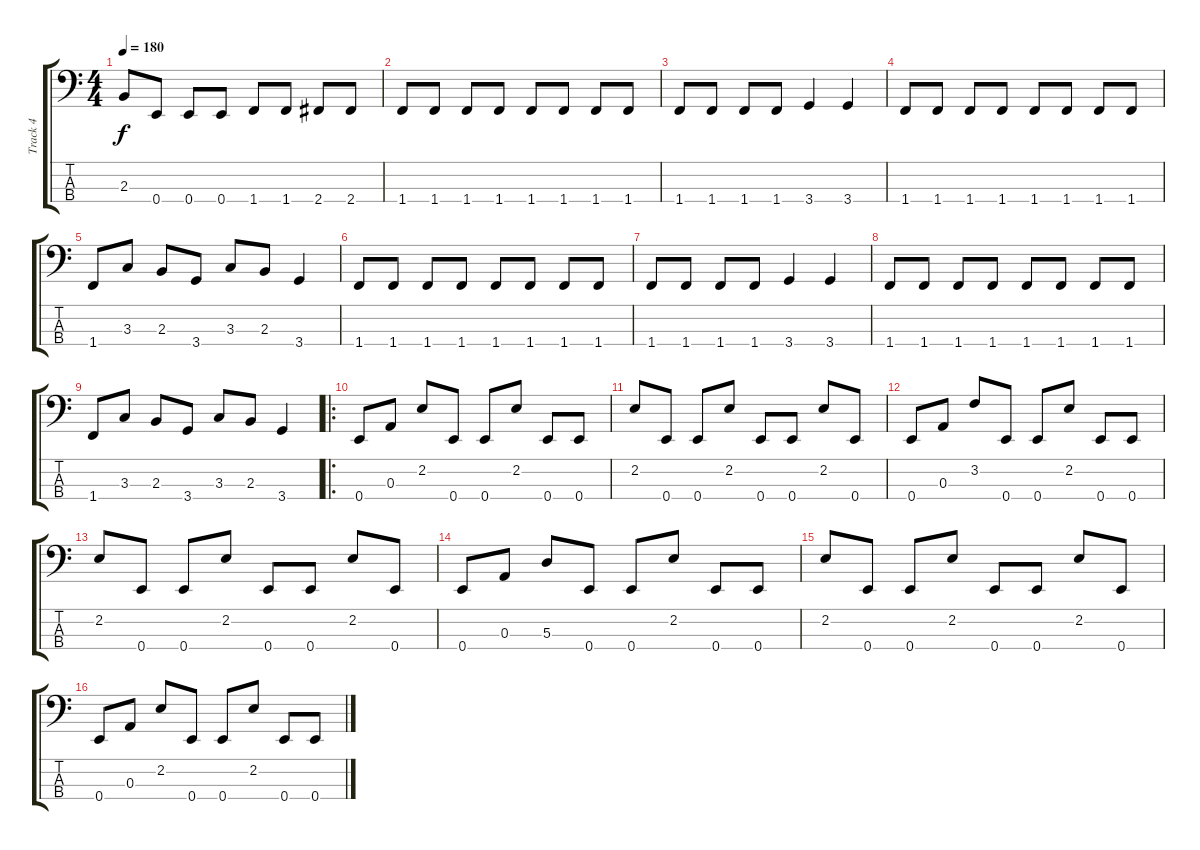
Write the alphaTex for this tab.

\track ("Track 4" "Track 4") {instrument electricbassfinger}
\staff {score tabs}
\tuning (G2 D2 A1 E1) {hide}
\ts (4 4)
\tempo 180
\clef f4
\ks c
2.3.8{dy f} 0.4.8 0.4.8 0.4.8 1.4.8 1.4.8 2.4.8 2.4.8 |
1.4.8 1.4.8 1.4.8 1.4.8 1.4.8 1.4.8 1.4.8 1.4.8 |
1.4.8 1.4.8 1.4.8 1.4.8 3.4.4 3.4.4 |
1.4.8 1.4.8 1.4.8 1.4.8 1.4.8 1.4.8 1.4.8 1.4.8 |
1.4.8 3.3.8 2.3.8 3.4.8 3.3.8 2.3.8 3.4.4 |
1.4.8 1.4.8 1.4.8 1.4.8 1.4.8 1.4.8 1.4.8 1.4.8 |
1.4.8 1.4.8 1.4.8 1.4.8 3.4.4 3.4.4 |
1.4.8 1.4.8 1.4.8 1.4.8 1.4.8 1.4.8 1.4.8 1.4.8 |
1.4.8 3.3.8 2.3.8 3.4.8 3.3.8 2.3.8 3.4.4 |
\ro
0.4.8 0.3.8 2.2.8 0.4.8 0.4.8 2.2.8 0.4.8 0.4.8 |
2.2.8 0.4.8 0.4.8 2.2.8 0.4.8 0.4.8 2.2.8 0.4.8 |
0.4.8 0.3.8 3.2.8 0.4.8 0.4.8 2.2.8 0.4.8 0.4.8 |
2.2.8 0.4.8 0.4.8 2.2.8 0.4.8 0.4.8 2.2.8 0.4.8 |
0.4.8 0.3.8 5.3.8 0.4.8 0.4.8 2.2.8 0.4.8 0.4.8 |
2.2.8 0.4.8 0.4.8 2.2.8 0.4.8 0.4.8 2.2.8 0.4.8 |
0.4.8 0.3.8 2.2.8 0.4.8 0.4.8 2.2.8 0.4.8 0.4.8
